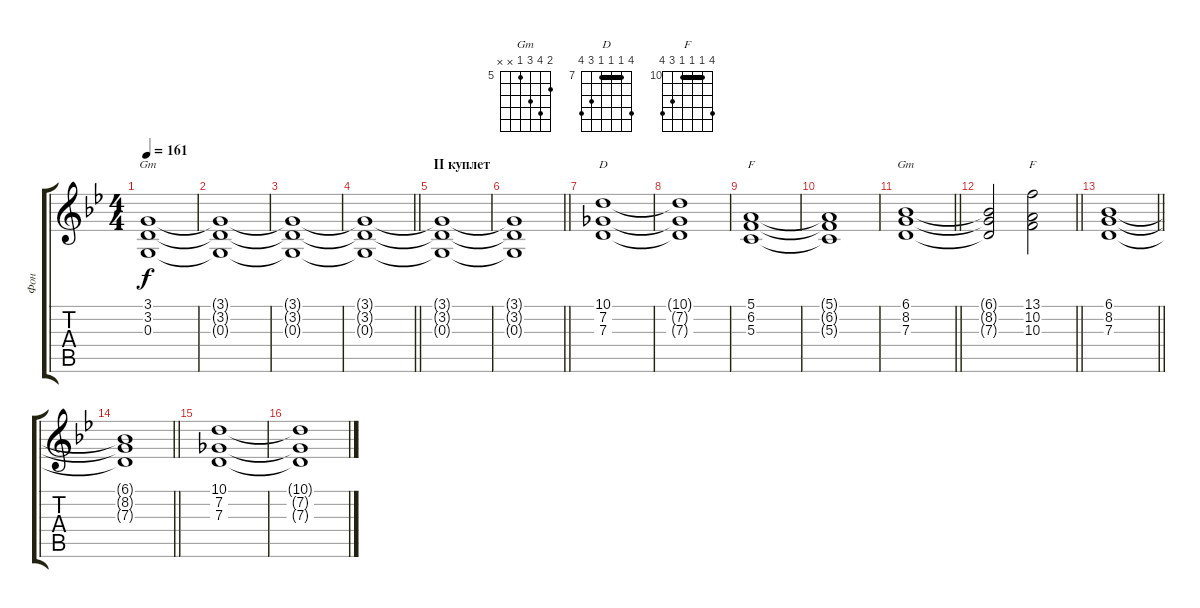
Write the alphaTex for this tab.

\track ("Фон" "Фон") {instrument pad2warm}
\staff {score tabs}
\tuning (E4 B3 G3 D3 A2 E2) {hide}
\chord ("Gm" 3 3 0 0 1 3) {barre 3}
\chord ("D" 10 7 7 7 9 10) {firstfret 7 barre 7}
\chord ("F" 5 6 5 7 8 x) {firstfret 5 barre 5}
\chord ("Gm" 6 8 7 5 x x) {firstfret 5}
\chord ("F" 13 10 10 10 12 13) {firstfret 10 barre 10}
\ts (4 4)
\section ("" "")
\tempo 161
\clef g2
\ks gminor
(3.1{t} 3.2 0.3).1{ch "Gm" dy f} |
(3.1{t} 3.2{t} 0.3{t}).1 |
(3.1{t} 3.2{t} 0.3{t}).1 |
\barLineRight lightlight
(3.1{t} 3.2{t} 0.3{t}).1 |
\section ("" "II куплет")
(3.1{t} 3.2{t} 0.3{t}).1 |
\barLineRight lightlight
(3.1{t} 3.2{t} 0.3{t}).1 |
(10.1 7.2 7.3).1{ch "D"} |
(10.1{t} 7.2{t} 7.3{t}).1 |
(5.1 6.2 5.3).1{ch "F"} |
(5.1{t} 6.2{t} 5.3{t}).1 |
\barLineRight lightlight
(6.1 8.2 7.3).1{ch "Gm"} |
\barLineRight lightlight
(6.1{t} 8.2{t} 7.3{t}).2 (13.1 10.2 10.3).2{ch "F"} |
\barLineRight lightlight
(6.1 8.2 7.3).1 |
\barLineRight lightlight
(6.1{t} 8.2{t} 7.3{t}).1 |
(10.1 7.2 7.3).1 |
(10.1{t} 7.2{t} 7.3{t}).1
